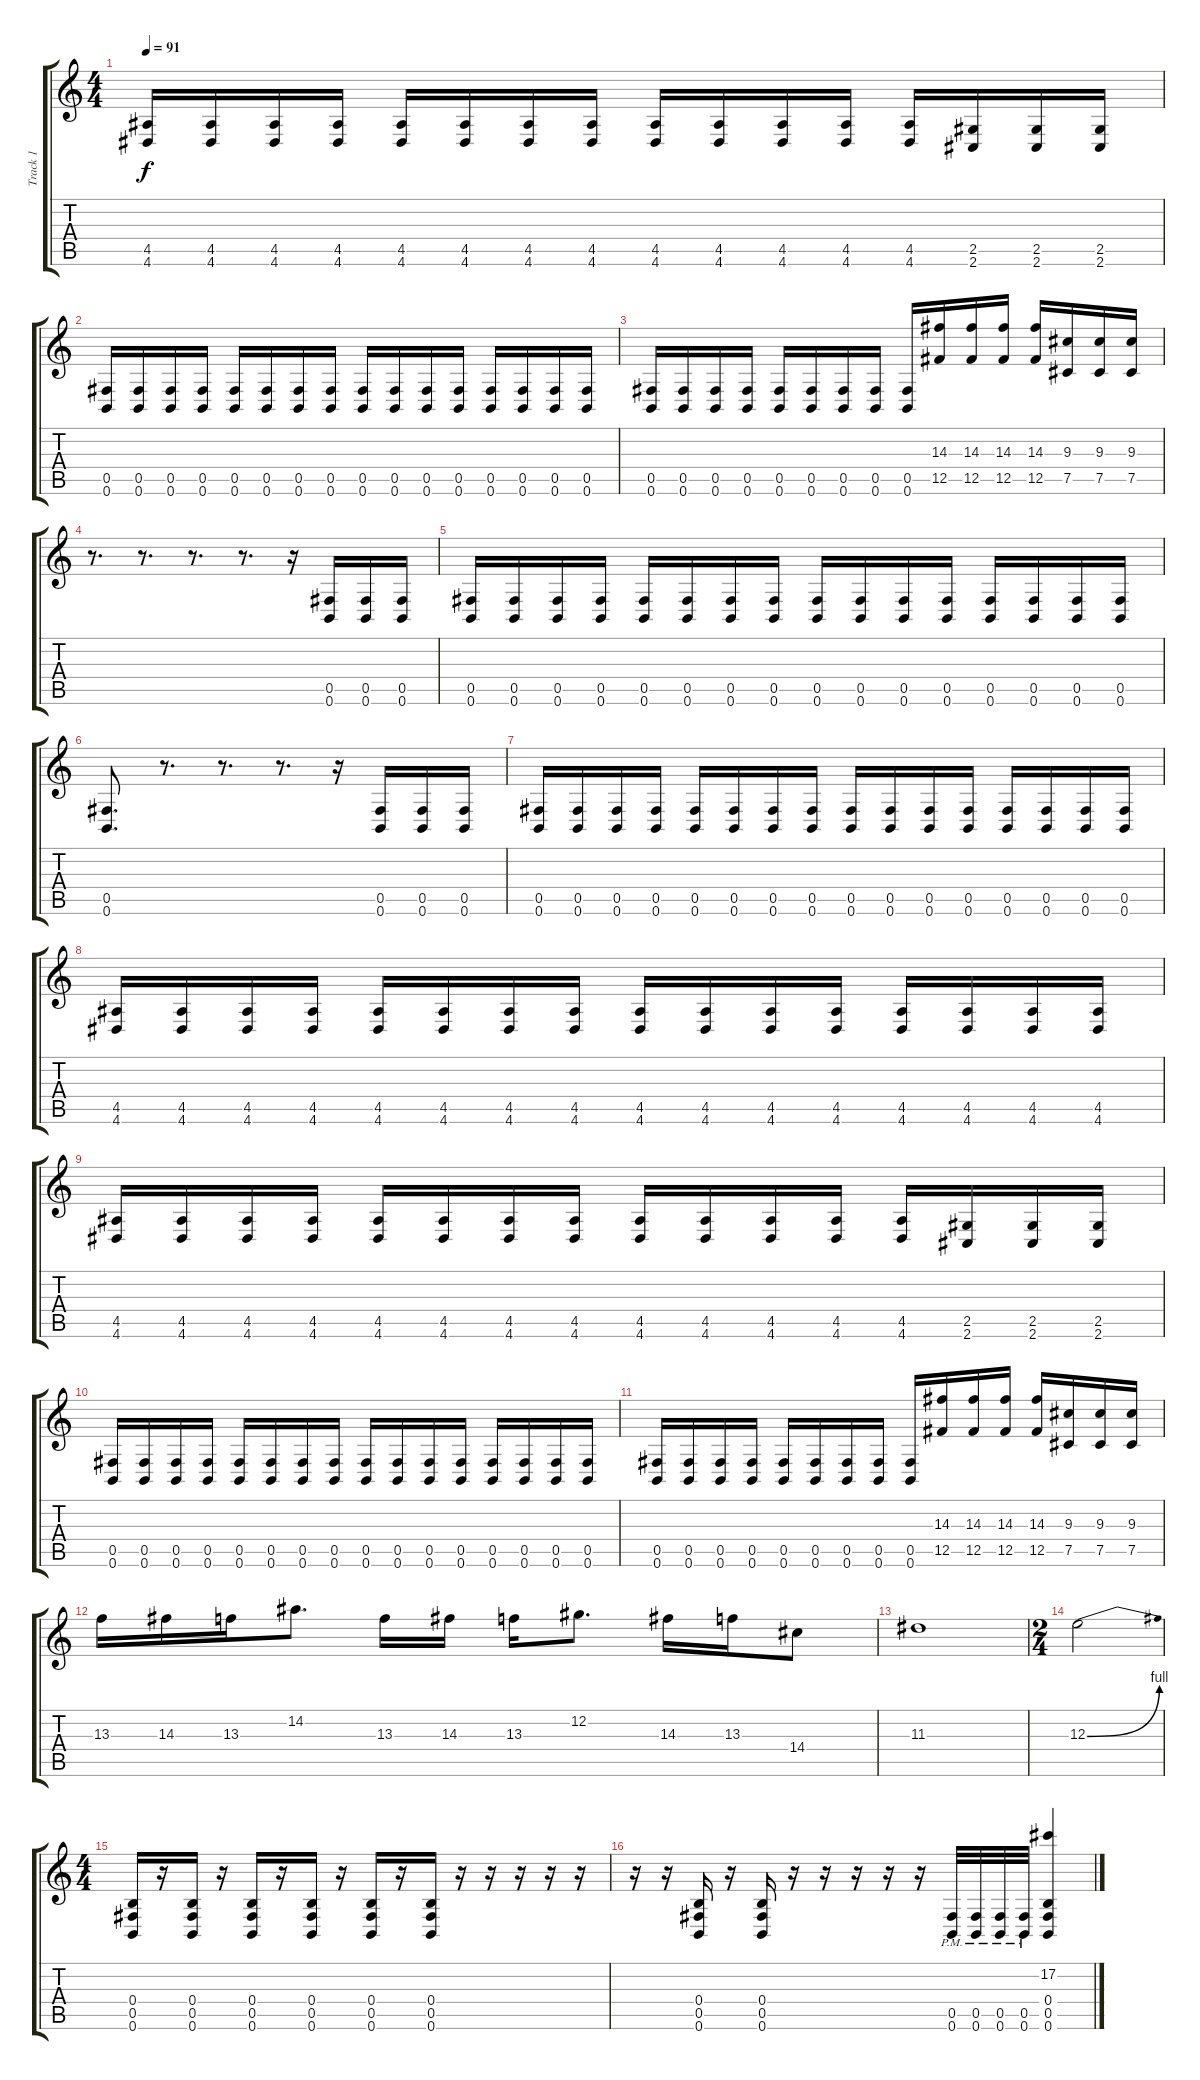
\track ("Track 1" "Track 1") {instrument distortionguitar}
\staff {score tabs}
\tuning (Db4 Ab3 E3 B2 Gb2 B1) {hide}
\ts (4 4)
\tempo 91
\clef g2
\ks c
(4.5 4.6).16{dy f} (4.5 4.6).16 (4.5 4.6).16 (4.5 4.6).16 (4.5 4.6).16 (4.5 4.6).16 (4.5 4.6).16 (4.5 4.6).16 (4.5 4.6).16 (4.5 4.6).16 (4.5 4.6).16 (4.5 4.6).16 (4.5 4.6).16 (2.5 2.6).16 (2.5 2.6).16 (2.5 2.6).16 |
(0.5 0.6).16 (0.5 0.6).16 (0.5 0.6).16 (0.5 0.6).16 (0.5 0.6).16 (0.5 0.6).16 (0.5 0.6).16 (0.5 0.6).16 (0.5 0.6).16 (0.5 0.6).16 (0.5 0.6).16 (0.5 0.6).16 (0.5 0.6).16 (0.5 0.6).16 (0.5 0.6).16 (0.5 0.6).16 |
(0.5 0.6).16 (0.5 0.6).16 (0.5 0.6).16 (0.5 0.6).16 (0.5 0.6).16 (0.5 0.6).16 (0.5 0.6).16 (0.5 0.6).16 (0.5 0.6).16 (14.3 12.5).16 (14.3 12.5).16 (14.3 12.5).16 (14.3 12.5).16 (9.3 7.5).16 (9.3 7.5).16 (9.3 7.5).16 |
r.8{d} r.8{d} r.8{d} r.8{d} r.16 (0.5 0.6).16 (0.5 0.6).16 (0.5 0.6).16 |
(0.5 0.6).16 (0.5 0.6).16 (0.5 0.6).16 (0.5 0.6).16 (0.5 0.6).16 (0.5 0.6).16 (0.5 0.6).16 (0.5 0.6).16 (0.5 0.6).16 (0.5 0.6).16 (0.5 0.6).16 (0.5 0.6).16 (0.5 0.6).16 (0.5 0.6).16 (0.5 0.6).16 (0.5 0.6).16 |
(0.5 0.6).8{d} r.8{d} r.8{d} r.8{d} r.16 (0.5 0.6).16 (0.5 0.6).16 (0.5 0.6).16 |
(0.5 0.6).16 (0.5 0.6).16 (0.5 0.6).16 (0.5 0.6).16 (0.5 0.6).16 (0.5 0.6).16 (0.5 0.6).16 (0.5 0.6).16 (0.5 0.6).16 (0.5 0.6).16 (0.5 0.6).16 (0.5 0.6).16 (0.5 0.6).16 (0.5 0.6).16 (0.5 0.6).16 (0.5 0.6).16 |
(4.5 4.6).16 (4.5 4.6).16 (4.5 4.6).16 (4.5 4.6).16 (4.5 4.6).16 (4.5 4.6).16 (4.5 4.6).16 (4.5 4.6).16 (4.5 4.6).16 (4.5 4.6).16 (4.5 4.6).16 (4.5 4.6).16 (4.5 4.6).16 (4.5 4.6).16 (4.5 4.6).16 (4.5 4.6).16 |
(4.5 4.6).16 (4.5 4.6).16 (4.5 4.6).16 (4.5 4.6).16 (4.5 4.6).16 (4.5 4.6).16 (4.5 4.6).16 (4.5 4.6).16 (4.5 4.6).16 (4.5 4.6).16 (4.5 4.6).16 (4.5 4.6).16 (4.5 4.6).16 (2.5 2.6).16 (2.5 2.6).16 (2.5 2.6).16 |
(0.5 0.6).16 (0.5 0.6).16 (0.5 0.6).16 (0.5 0.6).16 (0.5 0.6).16 (0.5 0.6).16 (0.5 0.6).16 (0.5 0.6).16 (0.5 0.6).16 (0.5 0.6).16 (0.5 0.6).16 (0.5 0.6).16 (0.5 0.6).16 (0.5 0.6).16 (0.5 0.6).16 (0.5 0.6).16 |
(0.5 0.6).16 (0.5 0.6).16 (0.5 0.6).16 (0.5 0.6).16 (0.5 0.6).16 (0.5 0.6).16 (0.5 0.6).16 (0.5 0.6).16 (0.5 0.6).16 (14.3 12.5).16 (14.3 12.5).16 (14.3 12.5).16 (14.3 12.5).16 (9.3 7.5).16 (9.3 7.5).16 (9.3 7.5).16 |
13.3.16 14.3.16 13.3.16 14.2.8{d} 13.3.16 14.3.16 13.3.16 12.2.8{d} 14.3.16 13.3.16 14.4.8 |
11.3.1 |
\ts (2 4)
12.3{be (bend 0 0 60 4)}.2 |
\ts (4 4)
(0.4 0.5 0.6).16 r.16 (0.4 0.5 0.6).16 r.16 (0.4 0.5 0.6).16 r.16 (0.4 0.5 0.6).16 r.16 (0.4 0.5 0.6).16 r.16 (0.4 0.5 0.6).16 r.16 r.16 r.16 r.16 r.16 |
r.16 r.16 (0.4 0.5 0.6).16 r.16 (0.4 0.5 0.6).16 r.16 r.16 r.16 r.16 r.16 (0.5{pm} 0.6{pm}).32 (0.5{pm} 0.6{pm}).32 (0.5{pm} 0.6{pm}).32 (0.5{pm} 0.6{pm}).32 (17.2 0.4 0.5 0.6).4
